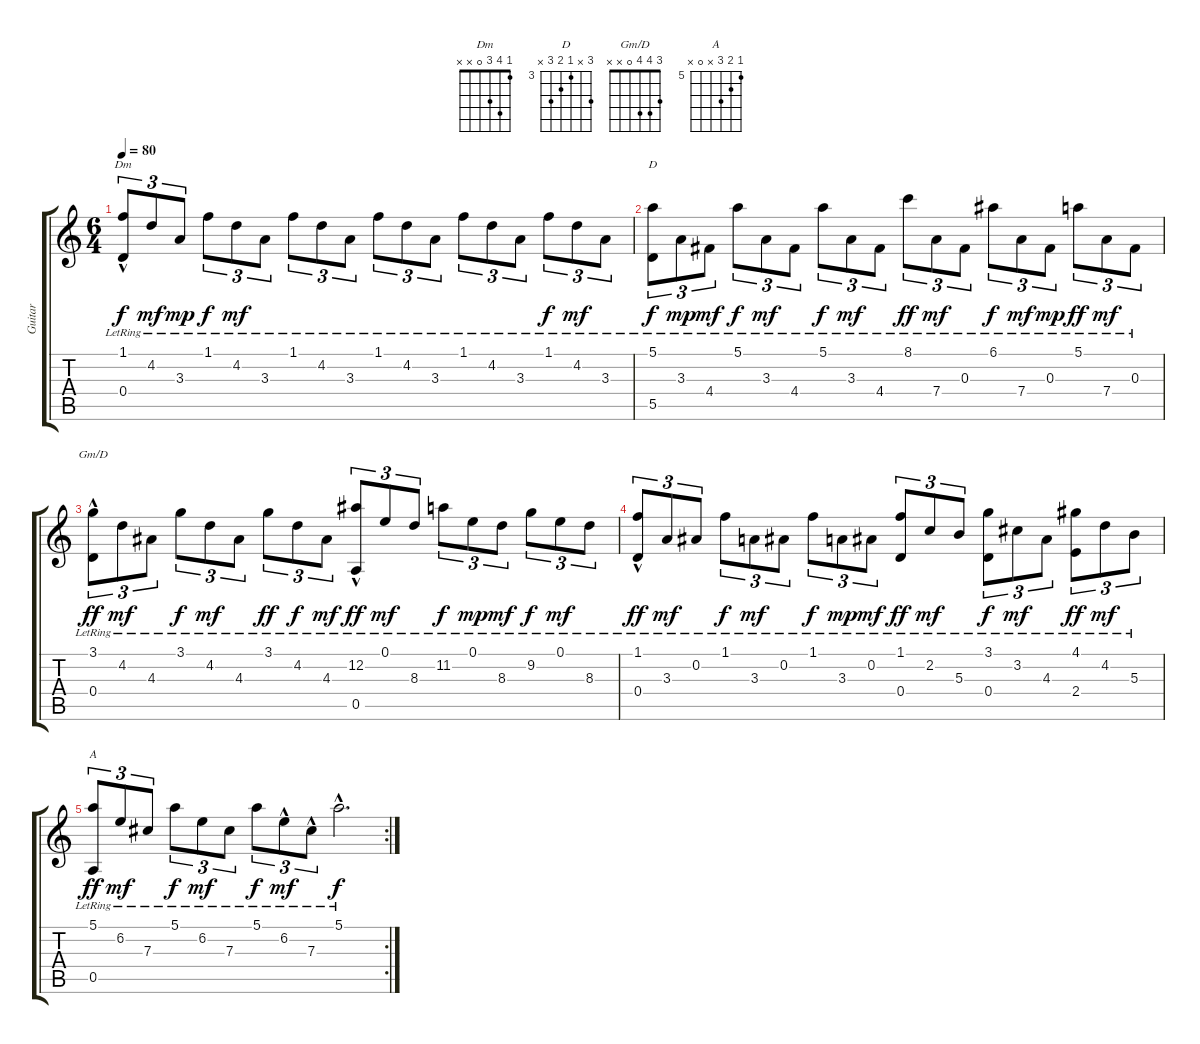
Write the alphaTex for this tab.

\track ("Guitar" "Guitar") {instrument acousticguitarnylon}
\staff {score tabs}
\tuning (E4 Bb3 Gb3 D3 A2 E2) {hide}
\chord ("Dm" 1 4 3 0 x x)
\chord ("D" 5 x 3 4 5 x) {firstfret 3}
\chord ("Gm/D" 3 4 4 0 x x)
\chord ("A" 5 6 7 x 0 x) {firstfret 5}
\ts (6 4)
\tempo 80
\clef g2
\ks c
(1.1{hac lr} 0.4{lr}).8{tu (3 2) ch "Dm" dy f} 4.2{lr}.8{tu (3 2) dy mf} 3.3{lr}.8{tu (3 2) dy mp} 1.1{lr}.8{tu (3 2) dy f} 4.2{lr}.8{tu (3 2) dy mf} 3.3{lr}.8{tu (3 2)} 1.1{lr}.8{tu (3 2)} 4.2{lr}.8{tu (3 2)} 3.3{lr}.8{tu (3 2)} 1.1{lr}.8{tu (3 2)} 4.2{lr}.8{tu (3 2)} 3.3{lr}.8{tu (3 2)} 1.1{lr}.8{tu (3 2)} 4.2{lr}.8{tu (3 2)} 3.3{lr}.8{tu (3 2)} 1.1{lr}.8{tu (3 2) dy f} 4.2{lr}.8{tu (3 2) dy mf} 3.3{lr}.8{tu (3 2)} |
(5.1{lr} 5.5{lr}).8{tu (3 2) ch "D" dy f} 3.3{lr}.8{tu (3 2) dy mp} 4.4{lr}.8{tu (3 2) dy mf} 5.1{lr}.8{tu (3 2) dy f} 3.3{lr}.8{tu (3 2) dy mf} 4.4{lr}.8{tu (3 2)} 5.1{lr}.8{tu (3 2) dy f} 3.3{lr}.8{tu (3 2) dy mf} 4.4{lr}.8{tu (3 2)} 8.1{lr}.8{tu (3 2) dy ff} 7.4{lr}.8{tu (3 2) dy mf} 0.3{lr}.8{tu (3 2)} 6.1{lr}.8{tu (3 2) dy f} 7.4{lr}.8{tu (3 2) dy mf} 0.3{lr}.8{tu (3 2) dy mp} 5.1{lr}.8{tu (3 2) dy ff} 7.4{lr}.8{tu (3 2) dy mf} 0.3{lr}.8{tu (3 2)} |
(3.1{lr} 0.4{hac lr}).8{tu (3 2) ch "Gm/D" dy ff} 4.2{lr}.8{tu (3 2) dy mf} 4.3{lr}.8{tu (3 2)} 3.1{lr}.8{tu (3 2) dy f} 4.2{lr}.8{tu (3 2) dy mf} 4.3{lr}.8{tu (3 2)} 3.1{lr}.8{tu (3 2) dy ff} 4.2{lr}.8{tu (3 2) dy f} 4.3{lr}.8{tu (3 2) dy mf} (12.2{lr} 0.5{hac lr}).8{tu (3 2) dy ff} 0.1{lr}.8{tu (3 2) dy mf} 8.3{lr}.8{tu (3 2)} 11.2{lr}.8{tu (3 2) dy f} 0.1{lr}.8{tu (3 2) dy mp} 8.3{lr}.8{tu (3 2) dy mf} 9.2{lr}.8{tu (3 2) dy f} 0.1{lr}.8{tu (3 2) dy mf} 8.3{lr}.8{tu (3 2)} |
(1.1{lr} 0.4{hac lr}).8{tu (3 2) dy ff} 3.3{lr}.8{tu (3 2) dy mf} 0.2{lr}.8{tu (3 2)} 1.1{lr}.8{tu (3 2) dy f} 3.3{lr}.8{tu (3 2) dy mf} 0.2{lr}.8{tu (3 2)} 1.1{lr}.8{tu (3 2) dy f} 3.3{lr}.8{tu (3 2) dy mp} 0.2{lr}.8{tu (3 2) dy mf} (1.1{lr} 0.4{lr}).8{tu (3 2) dy ff} 2.2{lr}.8{tu (3 2) dy mf} 5.3{lr}.8{tu (3 2)} (3.1{lr} 0.4{lr}).8{tu (3 2) dy f} 3.2{lr}.8{tu (3 2) dy mf} 4.3{lr}.8{tu (3 2)} (4.1{lr} 2.4{lr}).8{tu (3 2) dy ff} 4.2{lr}.8{tu (3 2) dy mf} 5.3{lr}.8{tu (3 2)} |
\rc 2
(5.1{lr} 0.5{lr}).8{tu (3 2) ch "A" dy ff} 6.2{lr}.8{tu (3 2) dy mf} 7.3{lr}.8{tu (3 2)} 5.1{lr}.8{tu (3 2) dy f} 6.2{lr}.8{tu (3 2) dy mf} 7.3{lr}.8{tu (3 2)} 5.1{lr}.8{tu (3 2) dy f} 6.2{hac lr}.8{tu (3 2) dy mf} 7.3{hac lr}.8{tu (3 2)} 5.1{hac lr}.2{d dy f}
